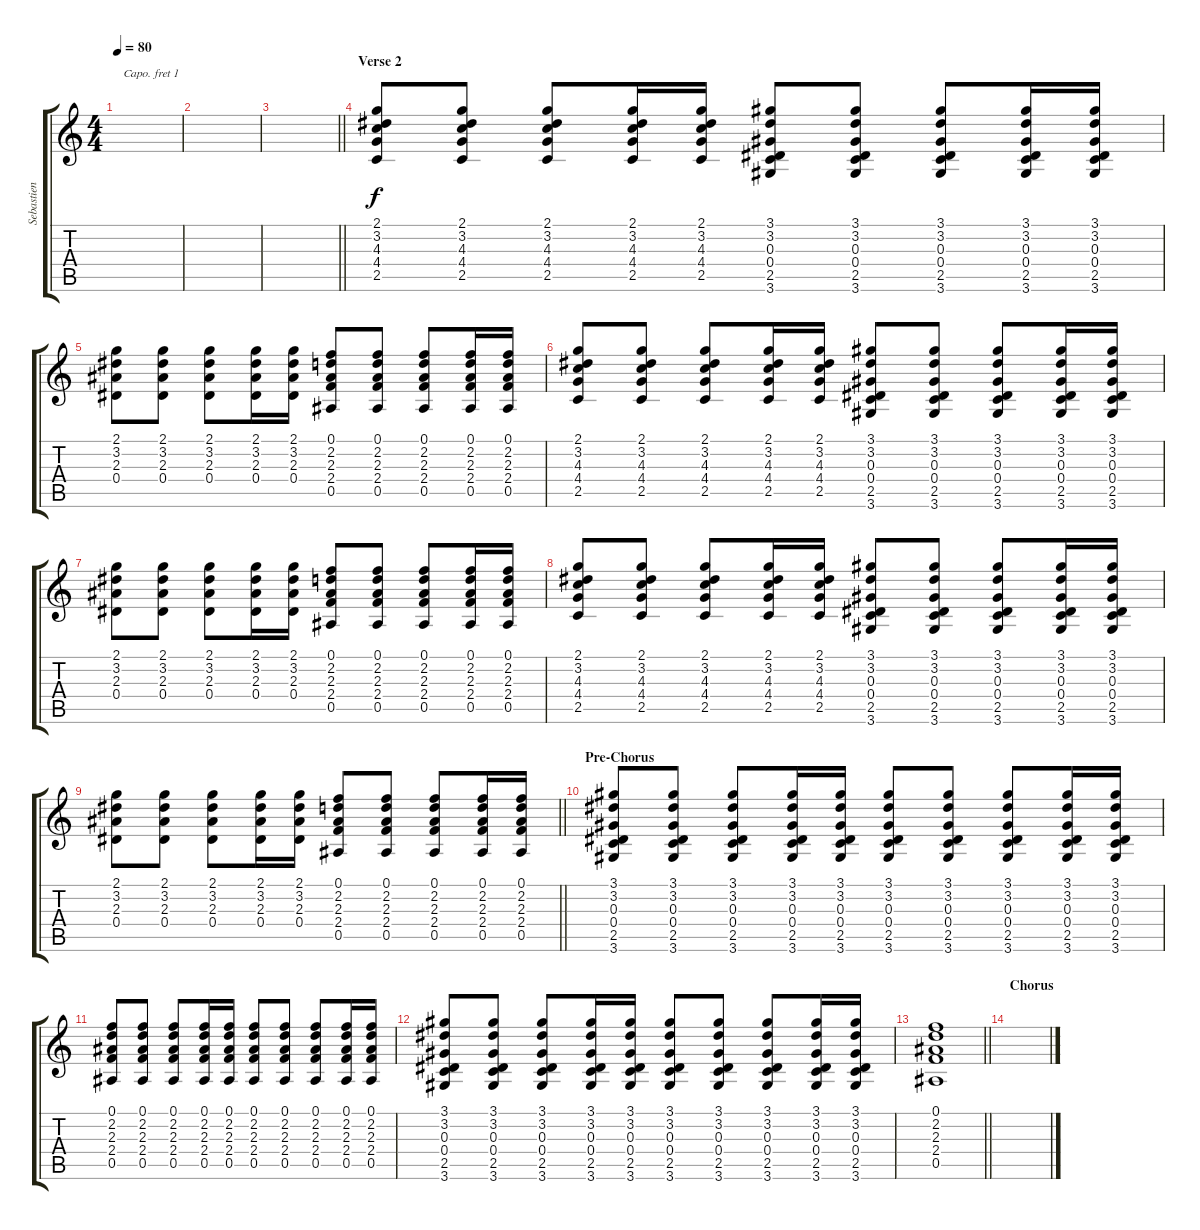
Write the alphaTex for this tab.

\track ("Sebastien" "Sebastien") {instrument acousticguitarsteel}
\staff {score tabs}
\capo 1
\tuning (E4 B3 G3 D3 A2 E2) {hide}
\ts (4 4)
\tempo 80
\clef g2
\ks c
|
|
\barLineRight lightlight
|
\section ("" "Verse 2")
(2.1 3.2 4.3 4.4 2.5).8 (2.1 3.2 4.3 4.4 2.5).8 (2.1 3.2 4.3 4.4 2.5).8 (2.1 3.2 4.3 4.4 2.5).16 (2.1 3.2 4.3 4.4 2.5).16 (3.1 3.2 0.3 0.4 2.5 3.6).8 (3.1 3.2 0.3 0.4 2.5 3.6).8 (3.1 3.2 0.3 0.4 2.5 3.6).8 (3.1 3.2 0.3 0.4 2.5 3.6).16 (3.1 3.2 0.3 0.4 2.5 3.6).16 |
(2.1 3.2 2.3 0.4).8 (2.1 3.2 2.3 0.4).8 (2.1 3.2 2.3 0.4).8 (2.1 3.2 2.3 0.4).16 (2.1 3.2 2.3 0.4).16 (0.1 2.2 2.3 2.4 0.5).8 (0.1 2.2 2.3 2.4 0.5).8 (0.1 2.2 2.3 2.4 0.5).8 (0.1 2.2 2.3 2.4 0.5).16 (0.1 2.2 2.3 2.4 0.5).16 |
(2.1 3.2 4.3 4.4 2.5).8 (2.1 3.2 4.3 4.4 2.5).8 (2.1 3.2 4.3 4.4 2.5).8 (2.1 3.2 4.3 4.4 2.5).16 (2.1 3.2 4.3 4.4 2.5).16 (3.1 3.2 0.3 0.4 2.5 3.6).8 (3.1 3.2 0.3 0.4 2.5 3.6).8 (3.1 3.2 0.3 0.4 2.5 3.6).8 (3.1 3.2 0.3 0.4 2.5 3.6).16 (3.1 3.2 0.3 0.4 2.5 3.6).16 |
(2.1 3.2 2.3 0.4).8 (2.1 3.2 2.3 0.4).8 (2.1 3.2 2.3 0.4).8 (2.1 3.2 2.3 0.4).16 (2.1 3.2 2.3 0.4).16 (0.1 2.2 2.3 2.4 0.5).8 (0.1 2.2 2.3 2.4 0.5).8 (0.1 2.2 2.3 2.4 0.5).8 (0.1 2.2 2.3 2.4 0.5).16 (0.1 2.2 2.3 2.4 0.5).16 |
(2.1 3.2 4.3 4.4 2.5).8 (2.1 3.2 4.3 4.4 2.5).8 (2.1 3.2 4.3 4.4 2.5).8 (2.1 3.2 4.3 4.4 2.5).16 (2.1 3.2 4.3 4.4 2.5).16 (3.1 3.2 0.3 0.4 2.5 3.6).8 (3.1 3.2 0.3 0.4 2.5 3.6).8 (3.1 3.2 0.3 0.4 2.5 3.6).8 (3.1 3.2 0.3 0.4 2.5 3.6).16 (3.1 3.2 0.3 0.4 2.5 3.6).16 |
\barLineRight lightlight
(2.1 3.2 2.3 0.4).8 (2.1 3.2 2.3 0.4).8 (2.1 3.2 2.3 0.4).8 (2.1 3.2 2.3 0.4).16 (2.1 3.2 2.3 0.4).16 (0.1 2.2 2.3 2.4 0.5).8 (0.1 2.2 2.3 2.4 0.5).8 (0.1 2.2 2.3 2.4 0.5).8 (0.1 2.2 2.3 2.4 0.5).16 (0.1 2.2 2.3 2.4 0.5).16 |
\section ("" "Pre-Chorus")
(3.1 3.2 0.3 0.4 2.5 3.6).8 (3.1 3.2 0.3 0.4 2.5 3.6).8 (3.1 3.2 0.3 0.4 2.5 3.6).8 (3.1 3.2 0.3 0.4 2.5 3.6).16 (3.1 3.2 0.3 0.4 2.5 3.6).16 (3.1 3.2 0.3 0.4 2.5 3.6).8 (3.1 3.2 0.3 0.4 2.5 3.6).8 (3.1 3.2 0.3 0.4 2.5 3.6).8 (3.1 3.2 0.3 0.4 2.5 3.6).16 (3.1 3.2 0.3 0.4 2.5 3.6).16 |
(0.1 2.2 2.3 2.4 0.5).8 (0.1 2.2 2.3 2.4 0.5).8 (0.1 2.2 2.3 2.4 0.5).8 (0.1 2.2 2.3 2.4 0.5).16 (0.1 2.2 2.3 2.4 0.5).16 (0.1 2.2 2.3 2.4 0.5).8 (0.1 2.2 2.3 2.4 0.5).8 (0.1 2.2 2.3 2.4 0.5).8 (0.1 2.2 2.3 2.4 0.5).16 (0.1 2.2 2.3 2.4 0.5).16 |
(3.1 3.2 0.3 0.4 2.5 3.6).8 (3.1 3.2 0.3 0.4 2.5 3.6).8 (3.1 3.2 0.3 0.4 2.5 3.6).8 (3.1 3.2 0.3 0.4 2.5 3.6).16 (3.1 3.2 0.3 0.4 2.5 3.6).16 (3.1 3.2 0.3 0.4 2.5 3.6).8 (3.1 3.2 0.3 0.4 2.5 3.6).8 (3.1 3.2 0.3 0.4 2.5 3.6).8 (3.1 3.2 0.3 0.4 2.5 3.6).16 (3.1 3.2 0.3 0.4 2.5 3.6).16 |
\barLineRight lightlight
(0.1 2.2 2.3 2.4 0.5).1 |
\section ("" "Chorus")
